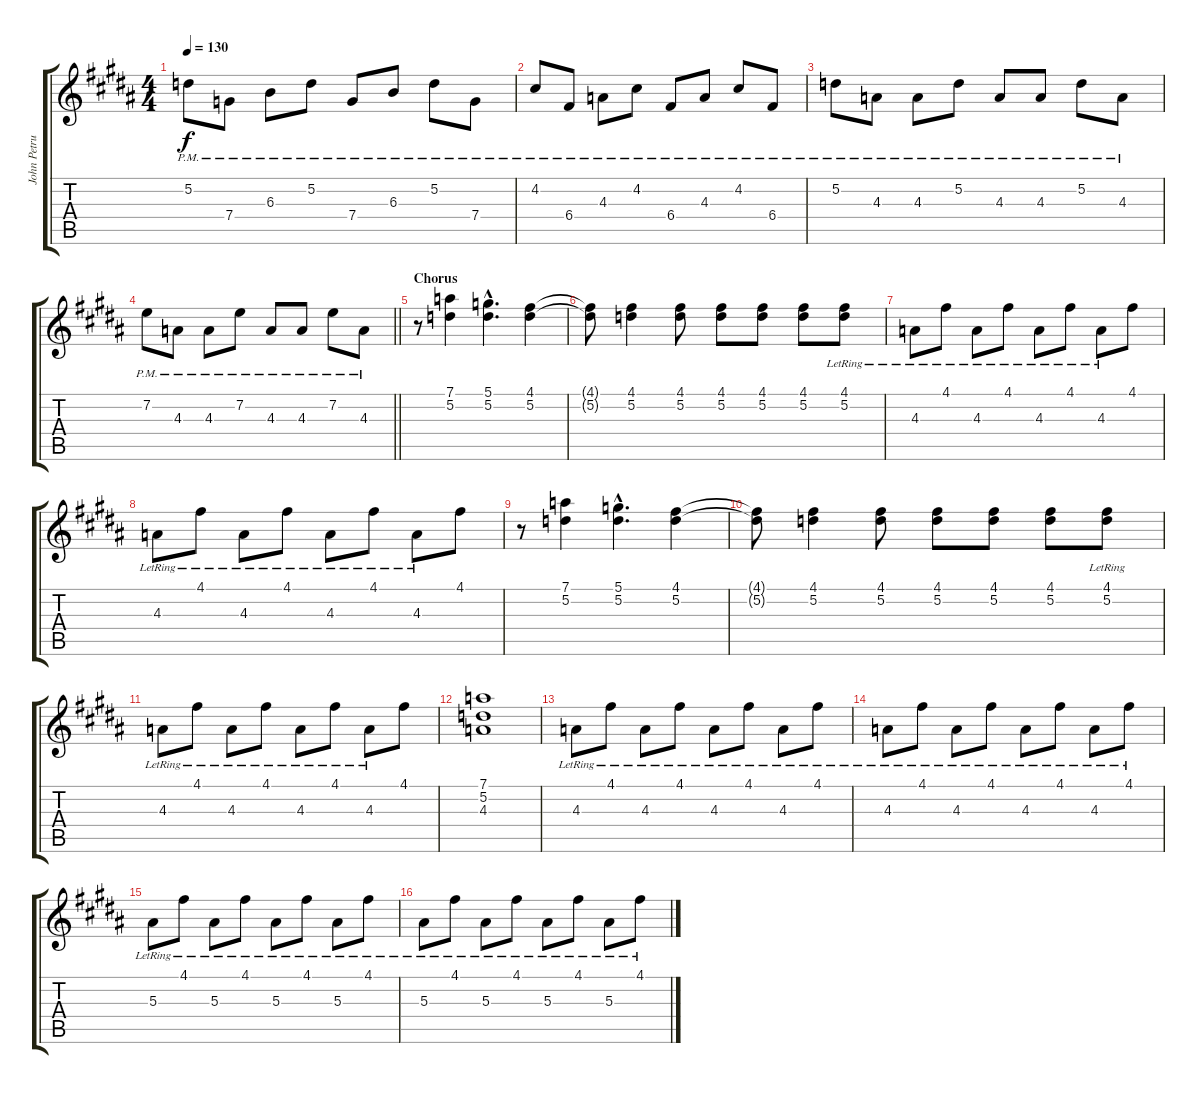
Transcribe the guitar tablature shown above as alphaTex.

\track ("John Petrucci" "John Petru") {instrument overdrivenguitar}
\staff {score tabs}
\tuning (D4 A3 F3 C3 G2 D2) {hide}
\ts (4 4)
\tempo 130
\clef g2
\ks g#minor
5.2{pm}.8{dy f} 7.4{pm}.8 6.3{pm}.8 5.2{pm}.8 7.4{pm}.8 6.3{pm}.8 5.2{pm}.8 7.4{pm}.8 |
4.2{pm}.8 6.4{pm}.8 4.3{pm}.8 4.2{pm}.8 6.4{pm}.8 4.3{pm}.8 4.2{pm}.8 6.4{pm}.8 |
5.2{pm}.8 4.3{pm}.8 4.3{pm}.8 5.2{pm}.8 4.3{pm}.8 4.3{pm}.8 5.2{pm}.8 4.3{pm}.8 |
\barLineRight lightlight
7.2{pm}.8 4.3{pm}.8 4.3{pm}.8 7.2{pm}.8 4.3{pm}.8 4.3{pm}.8 7.2{pm}.8 4.3{pm}.8 |
\section ("" "Chorus")
r.8{balance 2 instrument overdrivenguitar} (7.1 5.2).4 (5.1{hac} 5.2{hac}).4{d} (4.1 5.2).4 |
(4.1{t} 5.2{t}).8 (4.1 5.2).4 (4.1 5.2).8 (4.1 5.2).8 (4.1 5.2).8 (4.1 5.2).8 (4.1{lr} 5.2{lr}).8 |
4.3{lr}.8 4.1{lr}.8 4.3{lr}.8 4.1{lr}.8 4.3{lr}.8 4.1{lr}.8 4.3{lr}.8 4.1.8 |
4.3{lr}.8 4.1{lr}.8 4.3{lr}.8 4.1{lr}.8 4.3{lr}.8 4.1{lr}.8 4.3{lr}.8 4.1.8 |
r.8 (7.1 5.2).4 (5.1{hac} 5.2{hac}).4{d} (4.1 5.2).4 |
(4.1{t} 5.2{t}).8 (4.1 5.2).4 (4.1 5.2).8 (4.1 5.2).8 (4.1 5.2).8 (4.1 5.2).8 (4.1{lr} 5.2{lr}).8 |
4.3{lr}.8 4.1{lr}.8 4.3{lr}.8 4.1{lr}.8 4.3{lr}.8 4.1{lr}.8 4.3{lr}.8 4.1.8 |
(7.1 5.2 4.3).1 |
4.3{lr}.8 4.1{lr}.8 4.3{lr}.8 4.1{lr}.8 4.3{lr}.8 4.1{lr}.8 4.3{lr}.8 4.1{lr}.8 |
4.3{lr}.8 4.1{lr}.8 4.3{lr}.8 4.1{lr}.8 4.3{lr}.8 4.1{lr}.8 4.3{lr}.8 4.1{lr}.8 |
5.3{lr}.8 4.1{lr}.8 5.3{lr}.8 4.1{lr}.8 5.3{lr}.8 4.1{lr}.8 5.3{lr}.8 4.1{lr}.8 |
5.3{lr}.8 4.1{lr}.8 5.3{lr}.8 4.1{lr}.8 5.3{lr}.8 4.1{lr}.8 5.3{lr}.8 4.1{lr}.8
